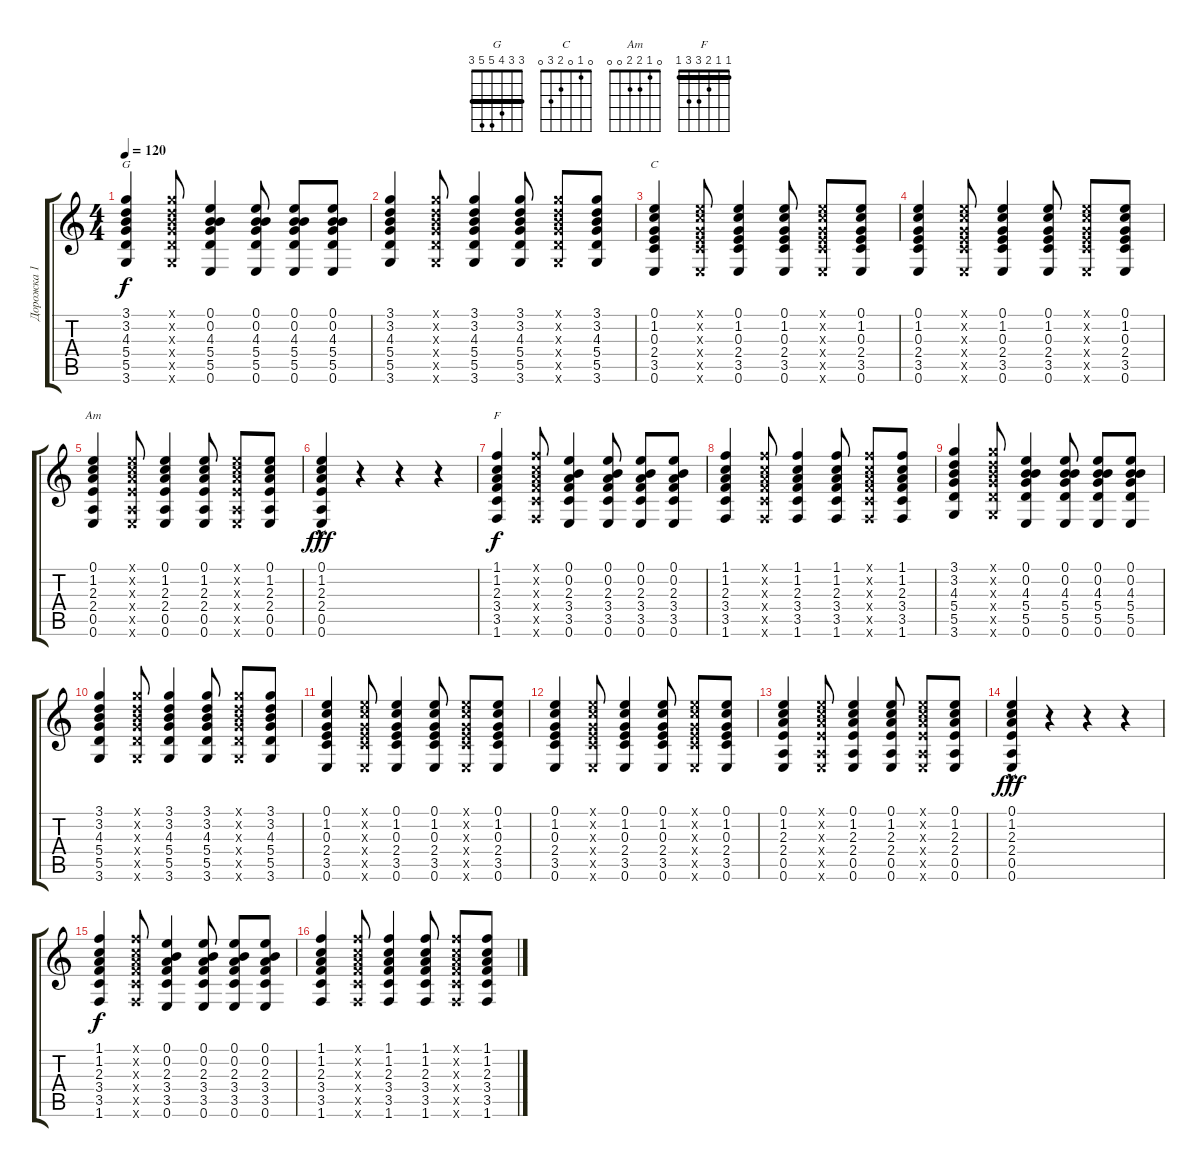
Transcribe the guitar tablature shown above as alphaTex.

\track ("Дорожка 1" "Дорожка 1") {instrument acousticguitarsteel}
\staff {score tabs}
\tuning (E4 B3 G3 D3 A2 E2) {hide}
\chord ("G" 3 3 4 5 5 3) {barre 3}
\chord ("C" 0 1 0 2 3 0)
\chord ("Am" 0 1 2 2 0 0)
\chord ("F" 1 1 2 3 3 1) {barre 1}
\ts (4 4)
\tempo 120
\clef g2
\ks c
(3.1 3.2 4.3 5.4 5.5 3.6).4{ch "G" dy f} (3.1{x} 3.2{x} 4.3{x} 5.4{x} 5.5{x} 3.6{x}).8 (0.1 0.2 4.3 5.4 5.5 0.6).4 (0.1 0.2 4.3 5.4 5.5 0.6).8 (0.1 0.2 4.3 5.4 5.5 0.6).8 (0.1 0.2 4.3 5.4 5.5 0.6).8 |
(3.1 3.2 4.3 5.4 5.5 3.6).4 (3.1{x} 3.2{x} 4.3{x} 5.4{x} 5.5{x} 3.6{x}).8 (3.1 3.2 4.3 5.4 5.5 3.6).4 (3.1 3.2 4.3 5.4 5.5 3.6).8 (3.1{x} 3.2{x} 4.3{x} 5.4{x} 5.5{x} 3.6{x}).8 (3.1 3.2 4.3 5.4 5.5 3.6).8 |
(0.1 1.2 0.3 2.4 3.5 0.6).4{ch "C"} (0.1{x} 1.2{x} 0.3{x} 2.4{x} 3.5{x} 0.6{x}).8 (0.1 1.2 0.3 2.4 3.5 0.6).4 (0.1 1.2 0.3 2.4 3.5 0.6).8 (0.1{x} 1.2{x} 0.3{x} 2.4{x} 3.5{x} 0.6{x}).8 (0.1 1.2 0.3 2.4 3.5 0.6).8 |
(0.1 1.2 0.3 2.4 3.5 0.6).4 (0.1{x} 1.2{x} 0.3{x} 2.4{x} 3.5{x} 0.6{x}).8 (0.1 1.2 0.3 2.4 3.5 0.6).4 (0.1 1.2 0.3 2.4 3.5 0.6).8 (0.1{x} 1.2{x} 0.3{x} 2.4{x} 3.5{x} 0.6{x}).8 (0.1 1.2 0.3 2.4 3.5 0.6).8 |
(0.1 1.2 2.3 2.4 0.5 0.6).4{ch "Am"} (0.1{x} 1.2{x} 2.3{x} 2.4{x} 0.5{x} 0.6{x}).8 (0.1 1.2 2.3 2.4 0.5 0.6).4 (0.1 1.2 2.3 2.4 0.5 0.6).8 (0.1{x} 1.2{x} 2.3{x} 2.4{x} 0.5{x} 0.6{x}).8 (0.1 1.2 2.3 2.4 0.5 0.6).8 |
(0.1{hac} 1.2{hac} 2.3{hac} 2.4{hac} 0.5{hac} 0.6{hac}).4{dy fff} r.4 r.4 r.4 |
(1.1 1.2 2.3 3.4 3.5 1.6).4{ch "F" dy f} (1.1{x} 1.2{x} 2.3{x} 3.4{x} 3.5{x} 1.6{x}).8 (0.1 0.2 2.3 3.4 3.5 0.6).4 (0.1 0.2 2.3 3.4 3.5 0.6).8 (0.1 0.2 2.3 3.4 3.5 0.6).8 (0.1 0.2 2.3 3.4 3.5 0.6).8 |
(1.1 1.2 2.3 3.4 3.5 1.6).4 (1.1{x} 1.2{x} 2.3{x} 3.4{x} 3.5{x} 1.6{x}).8 (1.1 1.2 2.3 3.4 3.5 1.6).4 (1.1 1.2 2.3 3.4 3.5 1.6).8 (1.1{x} 1.2{x} 2.3{x} 3.4{x} 3.5{x} 1.6{x}).8 (1.1 1.2 2.3 3.4 3.5 1.6).8 |
(3.1 3.2 4.3 5.4 5.5 3.6).4 (3.1{x} 3.2{x} 4.3{x} 5.4{x} 5.5{x} 3.6{x}).8 (0.1 0.2 4.3 5.4 5.5 0.6).4 (0.1 0.2 4.3 5.4 5.5 0.6).8 (0.1 0.2 4.3 5.4 5.5 0.6).8 (0.1 0.2 4.3 5.4 5.5 0.6).8 |
(3.1 3.2 4.3 5.4 5.5 3.6).4 (3.1{x} 3.2{x} 4.3{x} 5.4{x} 5.5{x} 3.6{x}).8 (3.1 3.2 4.3 5.4 5.5 3.6).4 (3.1 3.2 4.3 5.4 5.5 3.6).8 (3.1{x} 3.2{x} 4.3{x} 5.4{x} 5.5{x} 3.6{x}).8 (3.1 3.2 4.3 5.4 5.5 3.6).8 |
(0.1 1.2 0.3 2.4 3.5 0.6).4 (0.1{x} 1.2{x} 0.3{x} 2.4{x} 3.5{x} 0.6{x}).8 (0.1 1.2 0.3 2.4 3.5 0.6).4 (0.1 1.2 0.3 2.4 3.5 0.6).8 (0.1{x} 1.2{x} 0.3{x} 2.4{x} 3.5{x} 0.6{x}).8 (0.1 1.2 0.3 2.4 3.5 0.6).8 |
(0.1 1.2 0.3 2.4 3.5 0.6).4 (0.1{x} 1.2{x} 0.3{x} 2.4{x} 3.5{x} 0.6{x}).8 (0.1 1.2 0.3 2.4 3.5 0.6).4 (0.1 1.2 0.3 2.4 3.5 0.6).8 (0.1{x} 1.2{x} 0.3{x} 2.4{x} 3.5{x} 0.6{x}).8 (0.1 1.2 0.3 2.4 3.5 0.6).8 |
(0.1 1.2 2.3 2.4 0.5 0.6).4 (0.1{x} 1.2{x} 2.3{x} 2.4{x} 0.5{x} 0.6{x}).8 (0.1 1.2 2.3 2.4 0.5 0.6).4 (0.1 1.2 2.3 2.4 0.5 0.6).8 (0.1{x} 1.2{x} 2.3{x} 2.4{x} 0.5{x} 0.6{x}).8 (0.1 1.2 2.3 2.4 0.5 0.6).8 |
(0.1{hac} 1.2{hac} 2.3{hac} 2.4{hac} 0.5{hac} 0.6{hac}).4{dy fff} r.4 r.4 r.4 |
(1.1 1.2 2.3 3.4 3.5 1.6).4{dy f} (1.1{x} 1.2{x} 2.3{x} 3.4{x} 3.5{x} 1.6{x}).8 (0.1 0.2 2.3 3.4 3.5 0.6).4 (0.1 0.2 2.3 3.4 3.5 0.6).8 (0.1 0.2 2.3 3.4 3.5 0.6).8 (0.1 0.2 2.3 3.4 3.5 0.6).8 |
(1.1 1.2 2.3 3.4 3.5 1.6).4 (1.1{x} 1.2{x} 2.3{x} 3.4{x} 3.5{x} 1.6{x}).8 (1.1 1.2 2.3 3.4 3.5 1.6).4 (1.1 1.2 2.3 3.4 3.5 1.6).8 (1.1{x} 1.2{x} 2.3{x} 3.4{x} 3.5{x} 1.6{x}).8 (1.1 1.2 2.3 3.4 3.5 1.6).8
